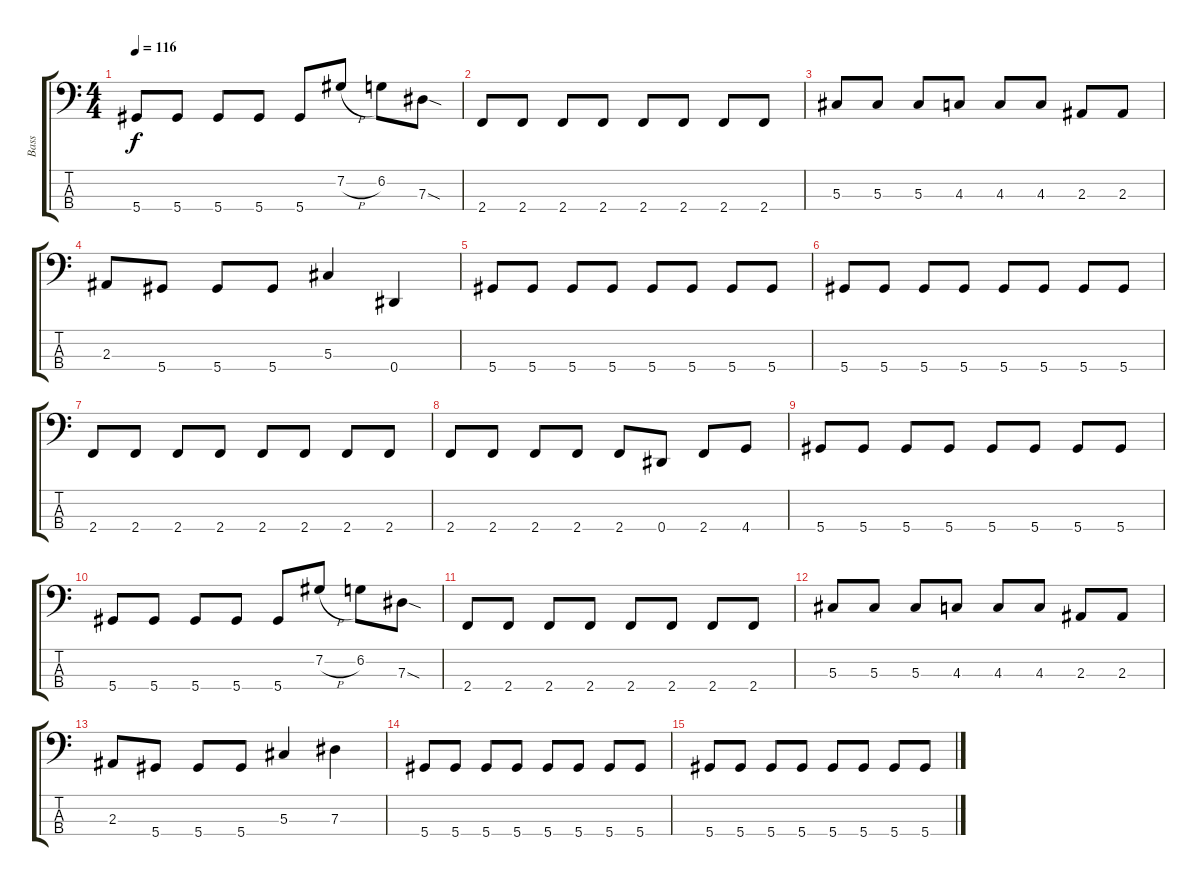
\track ("Bass" "Bass") {instrument electricbassfinger}
\staff {score tabs}
\tuning (Gb2 Db2 Ab1 Eb1) {hide}
\ts (4 4)
\tempo 116
\clef f4
\ks c
5.4.8{dy f} 5.4.8 5.4.8 5.4.8 5.4.8 7.2{h}.8 6.2.8 7.3{sod}.8 |
2.4.8 2.4.8 2.4.8 2.4.8 2.4.8 2.4.8 2.4.8 2.4.8 |
5.3.8 5.3.8 5.3.8 4.3.8 4.3.8 4.3.8 2.3.8 2.3.8 |
2.3.8 5.4.8 5.4.8 5.4.8 5.3.4 0.4.4 |
5.4.8 5.4.8 5.4.8 5.4.8 5.4.8 5.4.8 5.4.8 5.4.8 |
5.4.8 5.4.8 5.4.8 5.4.8 5.4.8 5.4.8 5.4.8 5.4.8 |
2.4.8 2.4.8 2.4.8 2.4.8 2.4.8 2.4.8 2.4.8 2.4.8 |
2.4.8 2.4.8 2.4.8 2.4.8 2.4.8 0.4.8 2.4.8 4.4.8 |
5.4.8 5.4.8 5.4.8 5.4.8 5.4.8 5.4.8 5.4.8 5.4.8 |
5.4.8 5.4.8 5.4.8 5.4.8 5.4.8 7.2{h}.8 6.2.8 7.3{sod}.8 |
2.4.8 2.4.8 2.4.8 2.4.8 2.4.8 2.4.8 2.4.8 2.4.8 |
5.3.8 5.3.8 5.3.8 4.3.8 4.3.8 4.3.8 2.3.8 2.3.8 |
2.3.8 5.4.8 5.4.8 5.4.8 5.3.4 7.3.4 |
5.4.8 5.4.8 5.4.8 5.4.8 5.4.8 5.4.8 5.4.8 5.4.8 |
5.4.8 5.4.8 5.4.8 5.4.8 5.4.8 5.4.8 5.4.8 5.4.8
